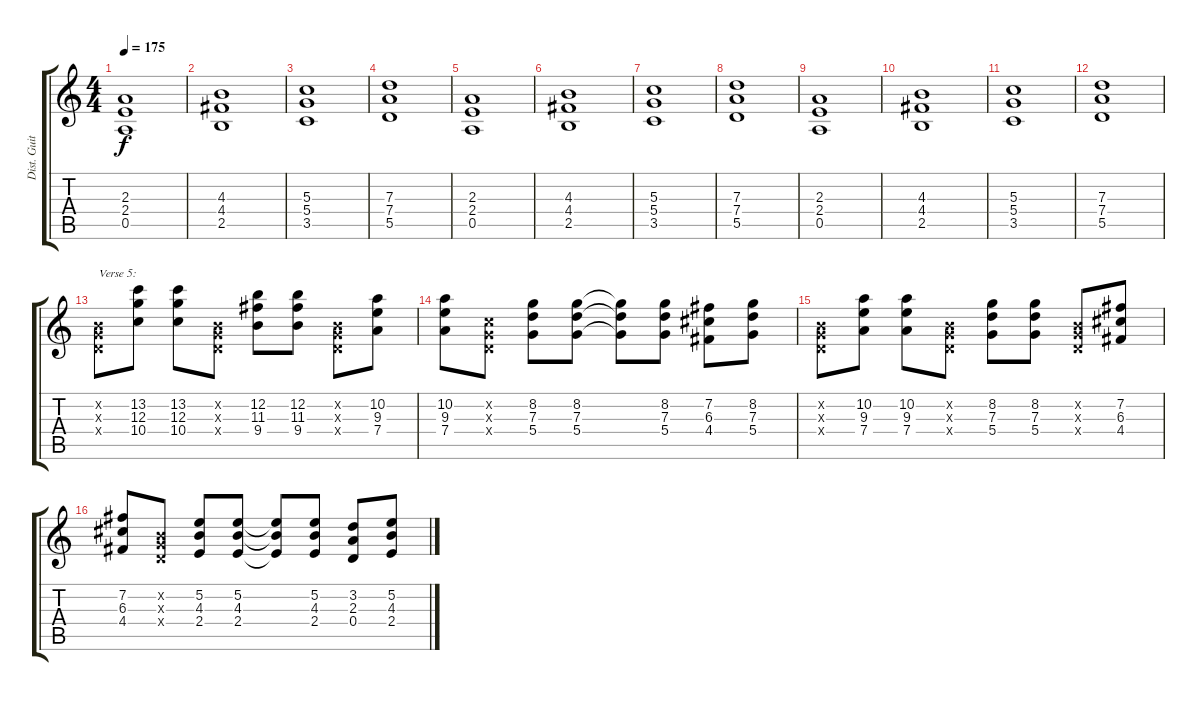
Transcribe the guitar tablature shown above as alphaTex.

\track ("Dist. Guitar 2" "Dist. Guit") {instrument distortionguitar}
\staff {score tabs}
\tuning (E4 B3 G3 D3 A2 E2) {hide}
\ts (4 4)
\tempo 175
\clef g2
\ks c
(2.3 2.4 0.5).1{dy f} |
(4.3 4.4 2.5).1 |
(5.3 5.4 3.5).1 |
(7.3 7.4 5.5).1 |
(2.3 2.4 0.5).1 |
(4.3 4.4 2.5).1 |
(5.3 5.4 3.5).1 |
(7.3 7.4 5.5).1 |
(2.3 2.4 0.5).1 |
(4.3 4.4 2.5).1 |
(5.3 5.4 3.5).1 |
(7.3 7.4 5.5).1 |
(0.2{x} 0.3{x} 0.4{x}).8{txt "Verse 5:" volume 10 instrument distortionguitar} (13.2 12.3 10.4).8 (13.2 12.3 10.4).8 (0.2{x} 0.3{x} 0.4{x}).8 (12.2 11.3 9.4).8 (12.2 11.3 9.4).8 (0.2{x} 0.3{x} 0.4{x}).8 (10.2 9.3 7.4).8 |
(10.2 9.3 7.4).8 (1.2{x} 0.3{x} 0.4{x}).8 (8.2 7.3 5.4).8 (8.2 7.3 5.4).8 (8.2{t} 7.3{t} 5.4{t}).8 (8.2 7.3 5.4).8 (7.2 6.3 4.4).8 (8.2 7.3 5.4).8 |
(0.2{x} 0.3{x} 0.4{x}).8 (10.2 9.3 7.4).8 (10.2 9.3 7.4).8 (0.2{x} 0.3{x} 0.4{x}).8 (8.2 7.3 5.4).8 (8.2 7.3 5.4).8 (0.2{x} 0.3{x} 0.4{x}).8 (7.2 6.3 4.4).8 |
(7.2 6.3 4.4).8 (0.2{x} 0.3{x} 0.4{x}).8 (5.2 4.3 2.4).8 (5.2 4.3 2.4).8 (5.2{t} 4.3{t} 2.4{t}).8 (5.2 4.3 2.4).8 (3.2 2.3 0.4).8 (5.2 4.3 2.4).8
